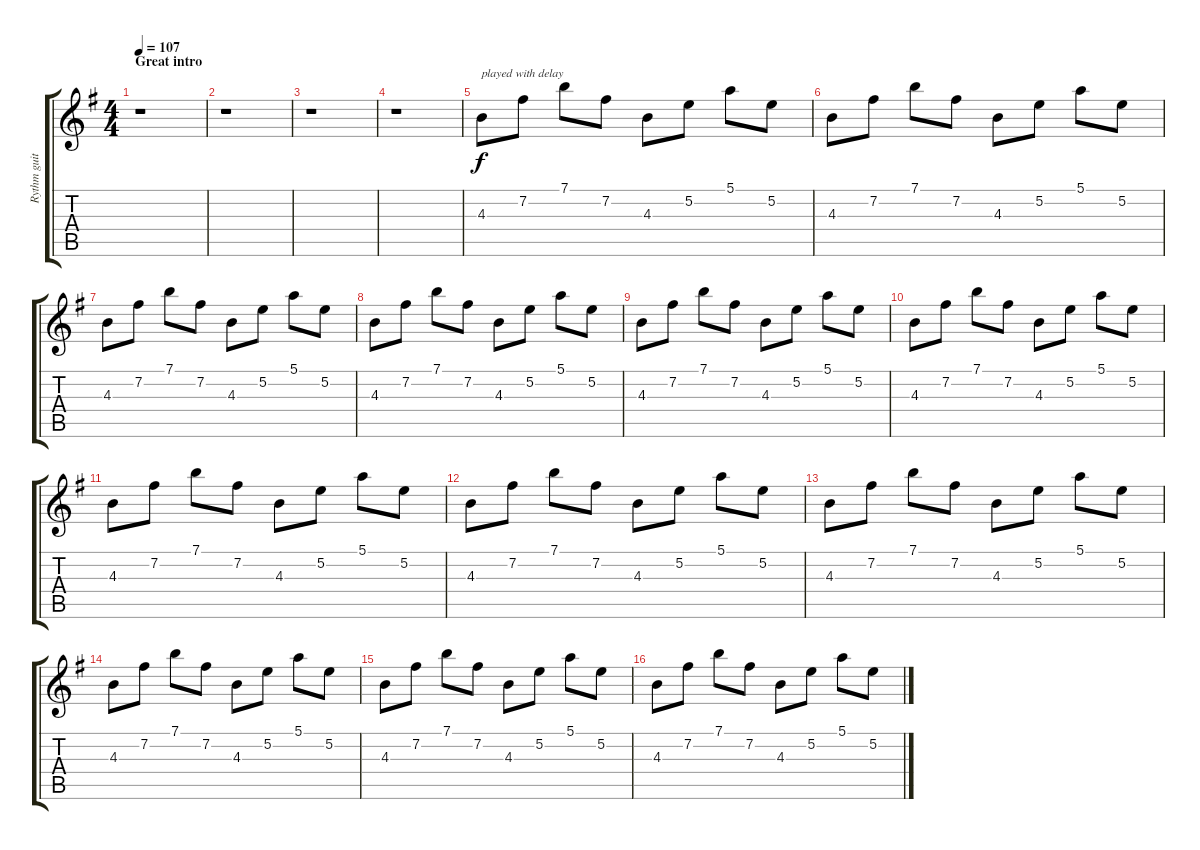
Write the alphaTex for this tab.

\track ("Rythm guitar II" "Rythm guit") {instrument electricguitarjazz}
\staff {score tabs}
\tuning (E4 B3 G3 D3 A2 E2) {hide}
\ts (4 4)
\section ("" "Great intro")
\tempo 107
\clef g2
\ks g
r.1{dy f instrument electricguitarjazz} |
r.1 |
r.1 |
r.1 |
4.3.8{txt "played with delay"} 7.2.8 7.1.8 7.2.8 4.3.8 5.2.8 5.1.8 5.2.8 |
4.3.8 7.2.8 7.1.8 7.2.8 4.3.8 5.2.8 5.1.8 5.2.8 |
4.3.8 7.2.8 7.1.8 7.2.8 4.3.8 5.2.8 5.1.8 5.2.8 |
4.3.8 7.2.8 7.1.8 7.2.8 4.3.8 5.2.8 5.1.8 5.2.8 |
4.3.8 7.2.8 7.1.8 7.2.8 4.3.8 5.2.8 5.1.8 5.2.8 |
4.3.8 7.2.8 7.1.8 7.2.8 4.3.8 5.2.8 5.1.8 5.2.8 |
4.3.8 7.2.8 7.1.8 7.2.8 4.3.8 5.2.8 5.1.8 5.2.8 |
4.3.8 7.2.8 7.1.8 7.2.8 4.3.8 5.2.8 5.1.8 5.2.8 |
4.3.8 7.2.8 7.1.8 7.2.8 4.3.8 5.2.8 5.1.8 5.2.8 |
4.3.8 7.2.8 7.1.8 7.2.8 4.3.8 5.2.8 5.1.8 5.2.8 |
4.3.8 7.2.8 7.1.8 7.2.8 4.3.8 5.2.8 5.1.8 5.2.8 |
4.3.8 7.2.8 7.1.8 7.2.8 4.3.8 5.2.8 5.1.8 5.2.8
